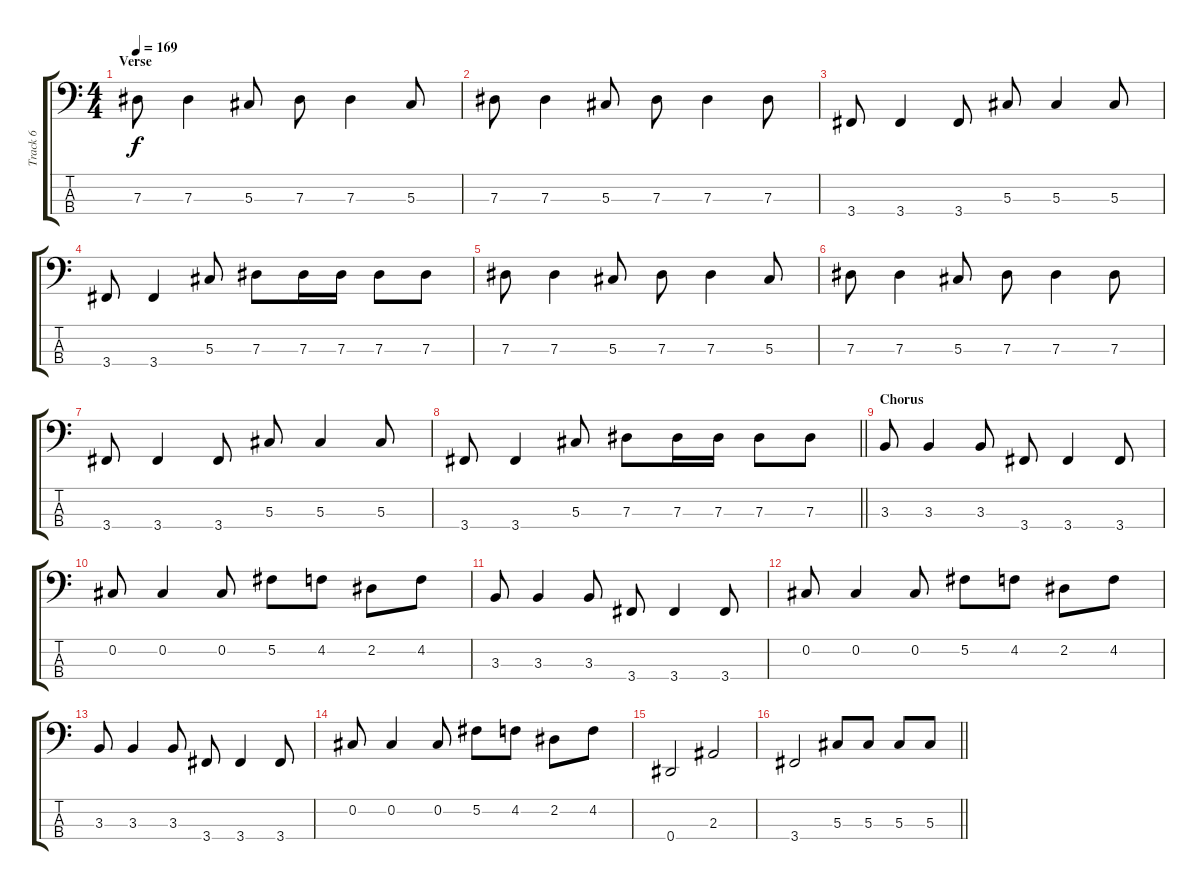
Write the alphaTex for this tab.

\track ("Track 6" "Track 6") {instrument electricbasspick}
\staff {score tabs}
\tuning (Gb2 Db2 Ab1 Eb1) {hide}
\ts (4 4)
\section ("" "Verse")
\tempo 169
\clef f4
\ks c
7.3.8{dy f} 7.3.4 5.3.8 7.3.8 7.3.4 5.3.8 |
7.3.8 7.3.4 5.3.8 7.3.8 7.3.4 7.3.8 |
3.4.8 3.4.4 3.4.8 5.3.8 5.3.4 5.3.8 |
3.4.8 3.4.4 5.3.8 7.3.8 7.3.16 7.3.16 7.3.8 7.3.8 |
7.3.8 7.3.4 5.3.8 7.3.8 7.3.4 5.3.8 |
7.3.8 7.3.4 5.3.8 7.3.8 7.3.4 7.3.8 |
3.4.8 3.4.4 3.4.8 5.3.8 5.3.4 5.3.8 |
\barLineRight lightlight
3.4.8 3.4.4 5.3.8 7.3.8 7.3.16 7.3.16 7.3.8 7.3.8 |
\section ("" "Chorus")
3.3.8 3.3.4 3.3.8 3.4.8 3.4.4 3.4.8 |
0.2.8 0.2.4 0.2.8 5.2.8 4.2.8 2.2.8 4.2.8 |
3.3.8 3.3.4 3.3.8 3.4.8 3.4.4 3.4.8 |
0.2.8 0.2.4 0.2.8 5.2.8 4.2.8 2.2.8 4.2.8 |
3.3.8 3.3.4 3.3.8 3.4.8 3.4.4 3.4.8 |
0.2.8 0.2.4 0.2.8 5.2.8 4.2.8 2.2.8 4.2.8 |
0.4.2 2.3.2 |
\barLineRight lightlight
3.4.2 5.3.8 5.3.8 5.3.8 5.3.8
